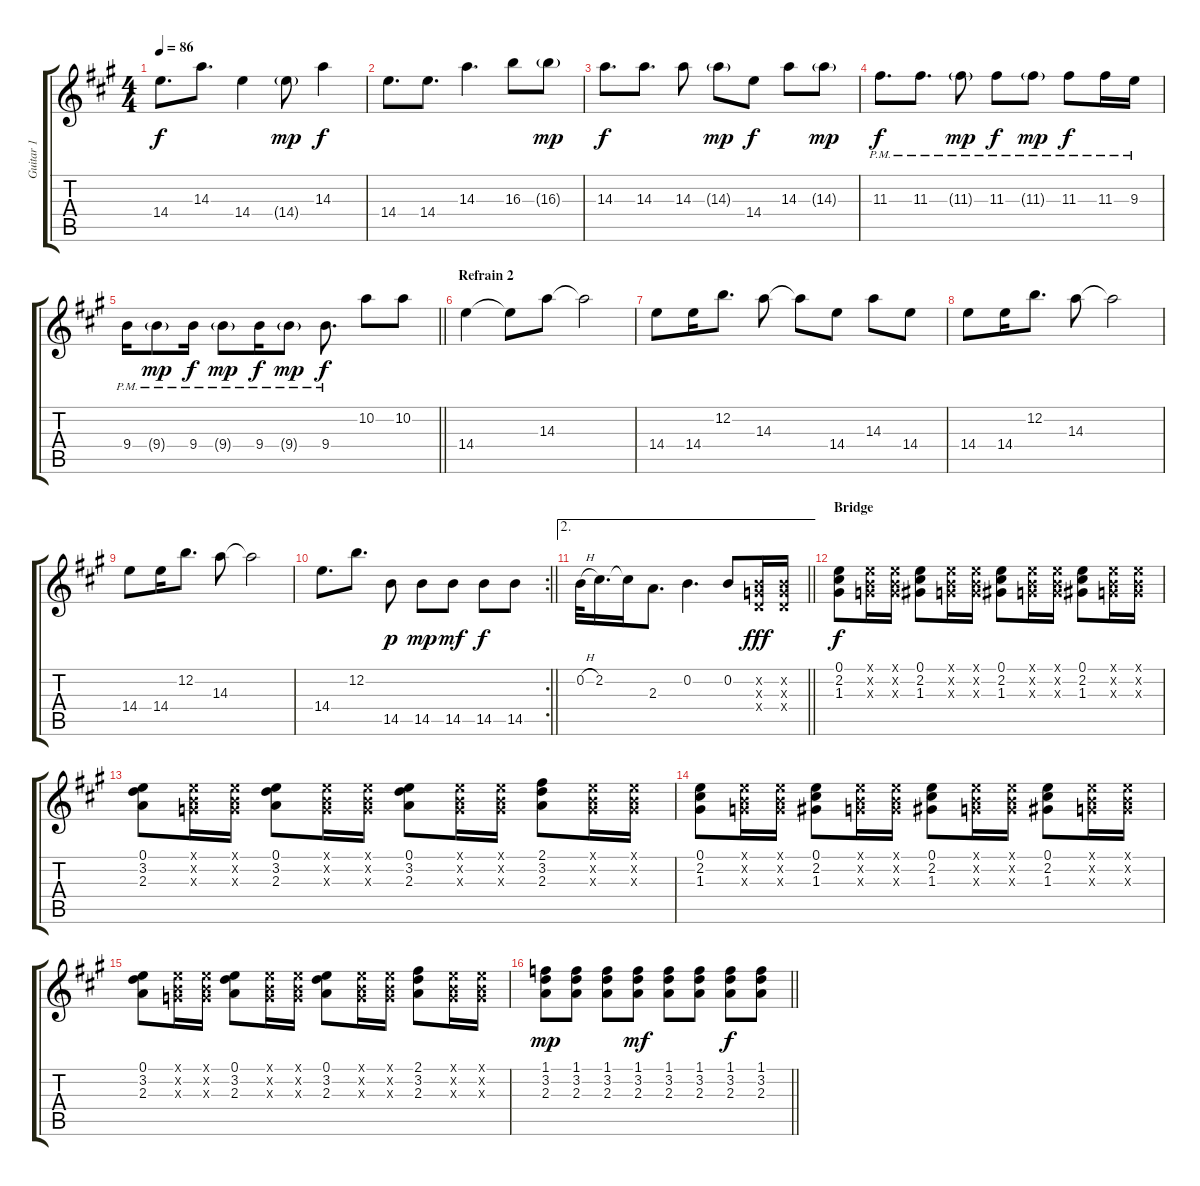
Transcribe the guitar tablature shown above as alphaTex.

\track ("Guitar 1" "Guitar 1") {instrument overdrivenguitar}
\staff {score tabs}
\tuning (E4 B3 G3 D3 A2 E2) {hide}
\ts (4 4)
\tempo 86
\clef g2
\ks a
14.4.8{d dy f} 14.3.8{d} 14.4.4 14.4{g}.8{dy mp} 14.3.4{dy f} |
14.4.8{d} 14.4.8{d} 14.3.4{d} 16.3.8 16.3{g}.8{dy mp} |
14.3.8{d dy f} 14.3.8{d} 14.3.8 14.3{g}.8{dy mp} 14.4.8{dy f} 14.3.8 14.3{g}.8{dy mp} |
11.3{pm}.8{d dy f} 11.3{pm}.8{d} 11.3{g pm}.8{dy mp} 11.3{pm}.8{dy f} 11.3{g pm}.8{dy mp} 11.3{pm}.8{dy f} 11.3{pm}.16 9.3{pm}.16 |
\barLineRight lightlight
9.4{pm}.16 9.4{g pm}.8{dy mp} 9.4{pm}.16{dy f} 9.4{g pm}.8{dy mp} 9.4{pm}.16{dy f} 9.4{g pm}.8{dy mp} 9.4{pm}.8{d dy f} 10.2.8 10.2.8 |
\section ("" "Refrain 2")
14.4.4 14.4{t}.8 14.3.8 14.3{t}.2 |
14.4.8 14.4.16 12.2.8{d} 14.3.8 14.3{t}.8 14.4.8 14.3.8 14.4.8 |
14.4.8 14.4.16 12.2.8{d} 14.3.8 14.3{t}.2 |
14.4.8 14.4.16 12.2.8{d} 14.3.8 14.3{t}.2 |
\rc 2
\barLineRight lightlight
14.4.8{d} 12.2.8{d} 14.5.8{dy p volume 12 instrument overdrivenguitar} 14.5.8{dy mp} 14.5.8{dy mf} 14.5.8{dy f} 14.5.8 |
\ae 2
\barLineRight lightlight
0.2{h}.32 2.2.16{d} 2.2{t}.16 2.3.8{d} 0.2.4{d} 0.2.8 (0.2{x} 0.3{x} 0.4{x}).16{dy fff} (0.2{x} 0.3{x} 0.4{x}).16 |
\section ("" "Bridge")
(0.1 2.2 1.3).8{dy f} (0.1{x} 0.2{x} 0.3{x}).16 (0.1{x} 0.2{x} 0.3{x}).16 (0.1 2.2 1.3).8 (0.1{x} 0.2{x} 0.3{x}).16 (0.1{x} 0.2{x} 0.3{x}).16 (0.1 2.2 1.3).8 (0.1{x} 0.2{x} 0.3{x}).16 (0.1{x} 0.2{x} 0.3{x}).16 (0.1 2.2 1.3).8 (0.1{x} 0.2{x} 0.3{x}).16 (0.1{x} 0.2{x} 0.3{x}).16 |
(0.1 3.2 2.3).8 (0.1{x} 0.2{x} 0.3{x}).16 (0.1{x} 0.2{x} 0.3{x}).16 (0.1 3.2 2.3).8 (0.1{x} 0.2{x} 0.3{x}).16 (0.1{x} 0.2{x} 0.3{x}).16 (0.1 3.2 2.3).8 (0.1{x} 0.2{x} 0.3{x}).16 (0.1{x} 0.2{x} 0.3{x}).16 (2.1 3.2 2.3).8 (0.1{x} 0.2{x} 0.3{x}).16 (0.1{x} 0.2{x} 0.3{x}).16 |
(0.1 2.2 1.3).8 (0.1{x} 0.2{x} 0.3{x}).16 (0.1{x} 0.2{x} 0.3{x}).16 (0.1 2.2 1.3).8 (0.1{x} 0.2{x} 0.3{x}).16 (0.1{x} 0.2{x} 0.3{x}).16 (0.1 2.2 1.3).8 (0.1{x} 0.2{x} 0.3{x}).16 (0.1{x} 0.2{x} 0.3{x}).16 (0.1 2.2 1.3).8 (0.1{x} 0.2{x} 0.3{x}).16 (0.1{x} 0.2{x} 0.3{x}).16 |
(0.1 3.2 2.3).8 (0.1{x} 0.2{x} 0.3{x}).16 (0.1{x} 0.2{x} 0.3{x}).16 (0.1 3.2 2.3).8 (0.1{x} 0.2{x} 0.3{x}).16 (0.1{x} 0.2{x} 0.3{x}).16 (0.1 3.2 2.3).8 (0.1{x} 0.2{x} 0.3{x}).16 (0.1{x} 0.2{x} 0.3{x}).16 (2.1 3.2 2.3).8 (0.1{x} 0.2{x} 0.3{x}).16 (0.1{x} 0.2{x} 0.3{x}).16 |
\barLineRight lightlight
(1.1 3.2 2.3).8{dy mp} (1.1 3.2 2.3).8 (1.1 3.2 2.3).8 (1.1 3.2 2.3).8{dy mf} (1.1 3.2 2.3).8 (1.1 3.2 2.3).8 (1.1 3.2 2.3).8{dy f} (1.1 3.2 2.3).8
